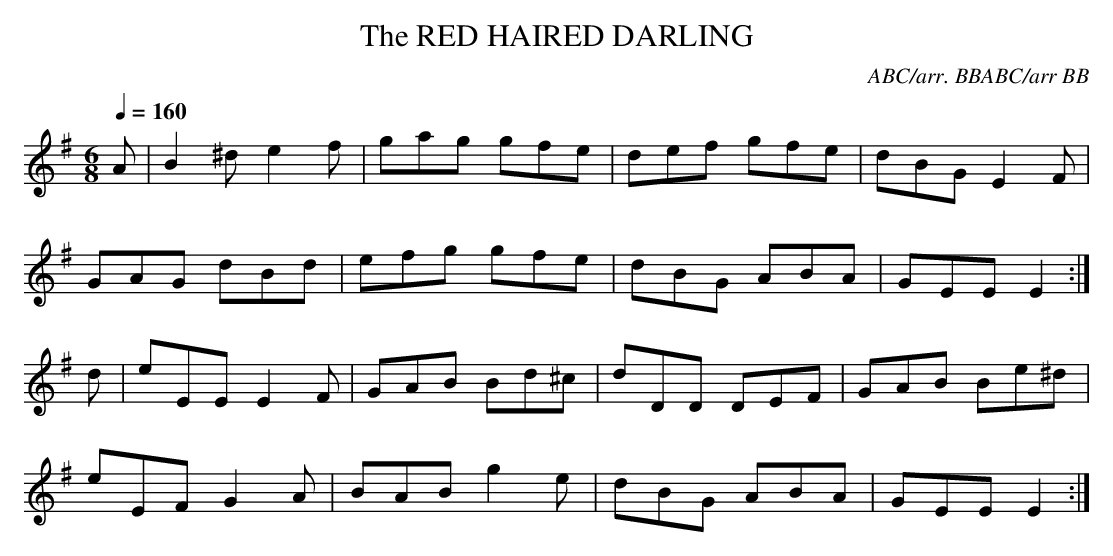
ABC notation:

X:1
T:RED HAIRED DARLING, The
Q:1/4=160
C:ABC/arr. BBABC/arr BB
M:6/8
L:1/8
K:Em
A|B2^d e2f|gag gfe|def gfe|dBG E2F|
GAG dBd|efg gfe|dBG ABA|GEE E2:|
d|eEE E2F|GAB Bd^c|dDD DEF|GAB Be^d|
eEF G2A|BAB g2e|dBG ABA|GEE E2 :|
